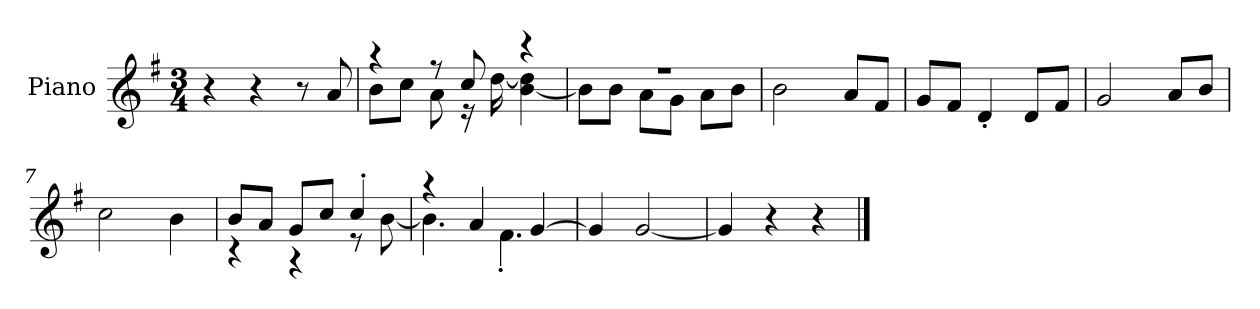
**kern
*part1
*staff1
*I"Piano
*I'P-no
*clefG2
*k[f#]
*M3/4
*MM178
=1
4r
4r
8r
8a/
=2
*^
4r	8b\L
.	8cc\J
8r	8a\
8cc/	16r
.	[16dd\
4r	[4b\ 4dd\]
=3	=3
2.r	8b\L]
.	8b\J
.	8a\L
.	8g\J
.	8a\L
.	8b\J
*v	*v
=4
2b\
8a/L
8f#/J
=5
8g/L
8f#/J
4d'/
8d/L
8f#/J
=6
2g/
8a/L
8b/J
=7
2cc\
4b\
=8
*^
8b/L	4r
8a/J	.
8g/L	4r
8cc/J	.
4cc'/	8r
.	[8b\
!!LO:LB:g=z	!!
=9	=9
4r	4.b\]
4a/	.
.	4.f#'\
[4g/	.
*v	*v
=10
4g/]
[2g/
=11
4g/]
4r
4r
==
*-
